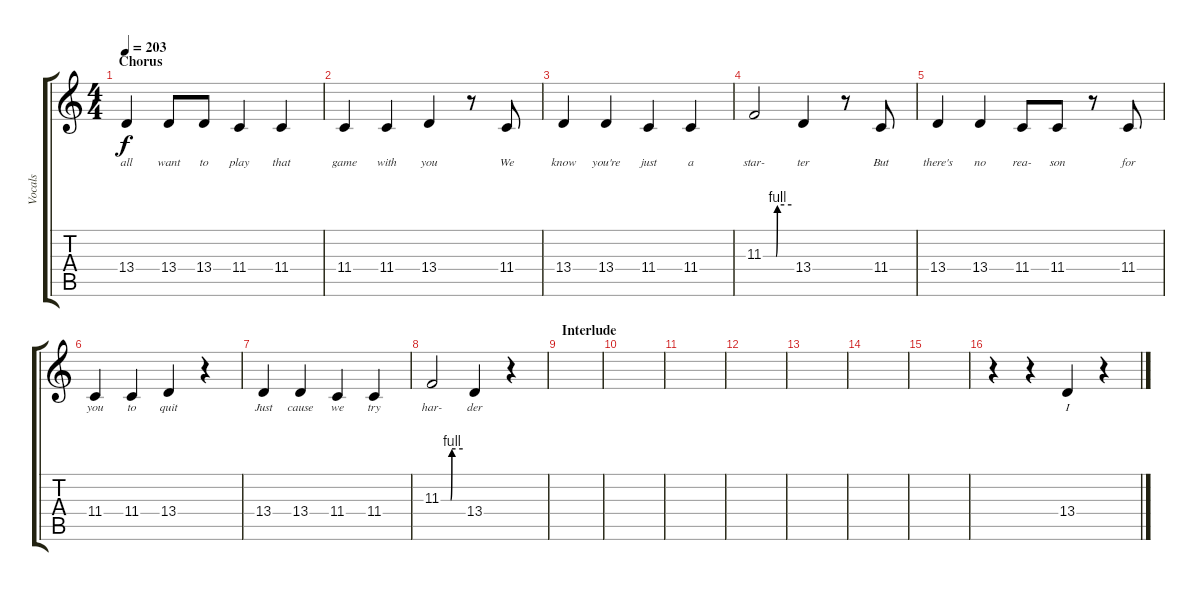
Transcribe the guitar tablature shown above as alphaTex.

\track ("Vocals" "Vocals") {instrument lead2sawtooth}
\staff {score tabs}
\tuning (Eb4 Bb3 Gb3 Db3 Ab2 Eb2) {hide}
\ts (4 4)
\section ("" "Chorus")
\tempo 203
\clef g2
\ks c
13.4.4{lyrics (0 "all") lyrics (1 "") lyrics (2 "") lyrics (3 "") lyrics (4 "") dy f} 13.4.8{lyrics (0 "want") lyrics (1 "") lyrics (2 "") lyrics (3 "") lyrics (4 "")} 13.4.8{lyrics (0 "to") lyrics (1 "") lyrics (2 "") lyrics (3 "") lyrics (4 "")} 11.4.4{lyrics (0 "play") lyrics (1 "") lyrics (2 "") lyrics (3 "") lyrics (4 "")} 11.4.4{lyrics (0 "that") lyrics (1 "") lyrics (2 "") lyrics (3 "") lyrics (4 "")} |
11.4.4{lyrics (0 "game") lyrics (1 "") lyrics (2 "") lyrics (3 "") lyrics (4 "")} 11.4.4{lyrics (0 "with") lyrics (1 "") lyrics (2 "") lyrics (3 "") lyrics (4 "")} 13.4.4{lyrics (0 "you") lyrics (1 "") lyrics (2 "") lyrics (3 "") lyrics (4 "")} r.8 11.4.8{lyrics (0 "We") lyrics (1 "") lyrics (2 "") lyrics (3 "") lyrics (4 "")} |
13.4.4{lyrics (0 "know") lyrics (1 "") lyrics (2 "") lyrics (3 "") lyrics (4 "")} 13.4.4{lyrics (0 "you're") lyrics (1 "") lyrics (2 "") lyrics (3 "") lyrics (4 "")} 11.4.4{lyrics (0 "just") lyrics (1 "") lyrics (2 "") lyrics (3 "") lyrics (4 "")} 11.4.4{lyrics (0 "a") lyrics (1 "") lyrics (2 "") lyrics (3 "") lyrics (4 "")} |
11.3{be (custom 0 0 27 0 30 4 60 4)}.2{lyrics (0 "star-") lyrics (1 "") lyrics (2 "") lyrics (3 "") lyrics (4 "")} 13.4.4{lyrics (0 "ter") lyrics (1 "") lyrics (2 "") lyrics (3 "") lyrics (4 "")} r.8 11.4.8{lyrics (0 "But") lyrics (1 "") lyrics (2 "") lyrics (3 "") lyrics (4 "")} |
13.4.4{lyrics (0 "there's") lyrics (1 "") lyrics (2 "") lyrics (3 "") lyrics (4 "")} 13.4.4{lyrics (0 "no") lyrics (1 "") lyrics (2 "") lyrics (3 "") lyrics (4 "")} 11.4.8{lyrics (0 "rea-") lyrics (1 "") lyrics (2 "") lyrics (3 "") lyrics (4 "")} 11.4.8{lyrics (0 "son") lyrics (1 "") lyrics (2 "") lyrics (3 "") lyrics (4 "")} r.8 11.4.8{lyrics (0 "for") lyrics (1 "") lyrics (2 "") lyrics (3 "") lyrics (4 "")} |
11.4.4{lyrics (0 "you") lyrics (1 "") lyrics (2 "") lyrics (3 "") lyrics (4 "")} 11.4.4{lyrics (0 "to") lyrics (1 "") lyrics (2 "") lyrics (3 "") lyrics (4 "")} 13.4.4{lyrics (0 "quit") lyrics (1 "") lyrics (2 "") lyrics (3 "") lyrics (4 "")} r.4 |
13.4.4{lyrics (0 "Just") lyrics (1 "") lyrics (2 "") lyrics (3 "") lyrics (4 "")} 13.4.4{lyrics (0 "cause") lyrics (1 "") lyrics (2 "") lyrics (3 "") lyrics (4 "")} 11.4.4{lyrics (0 "we") lyrics (1 "") lyrics (2 "") lyrics (3 "") lyrics (4 "")} 11.4.4{lyrics (0 "try") lyrics (1 "") lyrics (2 "") lyrics (3 "") lyrics (4 "")} |
11.3{be (custom 0 0 27 0 30 4 60 4)}.2{lyrics (0 "har-") lyrics (1 "") lyrics (2 "") lyrics (3 "") lyrics (4 "")} 13.4.4{lyrics (0 "der") lyrics (1 "") lyrics (2 "") lyrics (3 "") lyrics (4 "")} r.4 |
\section ("" "Interlude")
|
|
|
|
|
|
|
r.4 r.4 13.4.4{lyrics (0 "I") lyrics (1 "") lyrics (2 "") lyrics (3 "") lyrics (4 "")} r.4
